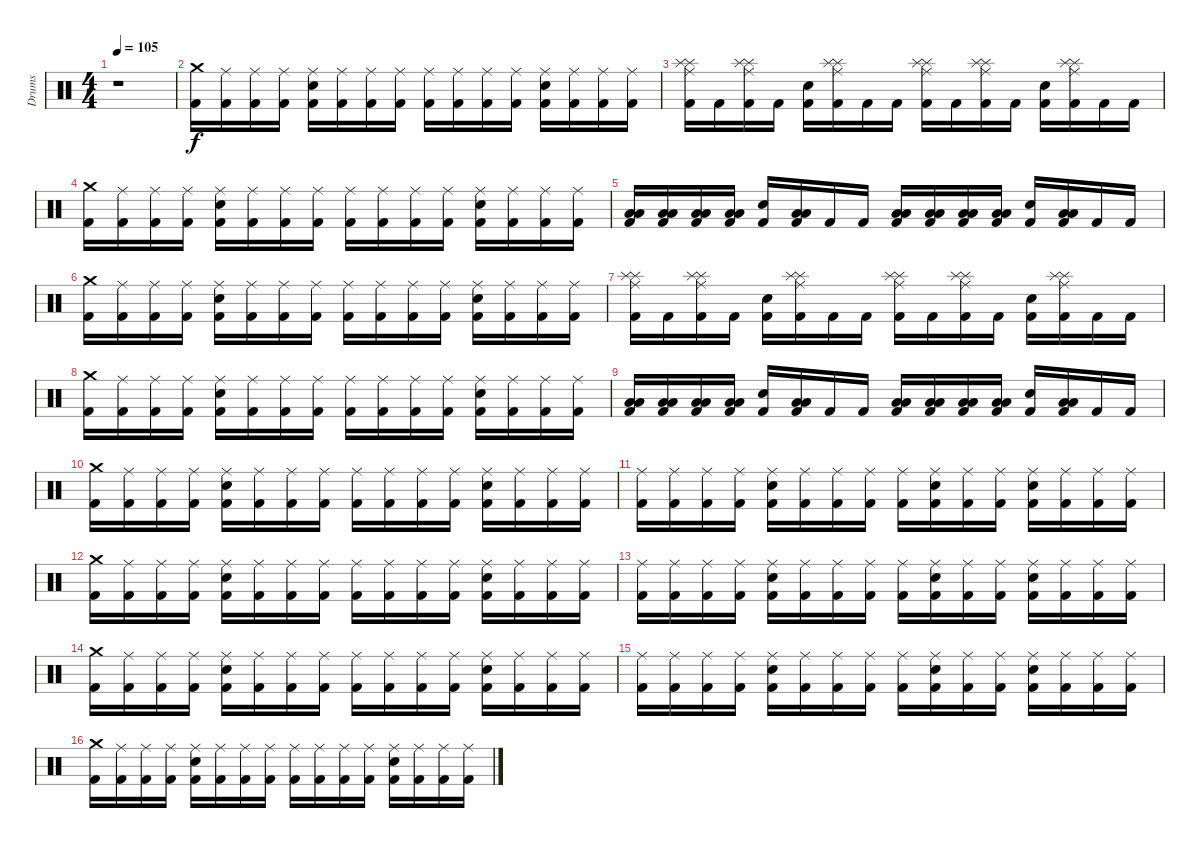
\track ("Drums" "Drums") {instrument percussion}
\staff {score}
\articulation defaults
\ts (4 4)
\tempo 105
\clef neutral
\ks c
r.1{dy f} |
("Crash medium (hit)" "Kick (hit) 2").16 ("Ride (middle)" "Kick (hit) 2").16 ("Ride (middle)" "Kick (hit) 2").16 ("Ride (middle)" "Kick (hit) 2").16 ("Ride (middle)" "Snare (hit) 2" "Kick (hit) 2").16 ("Ride (middle)" "Kick (hit) 2").16 ("Ride (middle)" "Kick (hit) 2").16 ("Ride (middle)" "Kick (hit) 2").16 ("Ride (middle)" "Kick (hit) 2").16 ("Ride (middle)" "Kick (hit) 2").16 ("Ride (middle)" "Kick (hit) 2").16 ("Ride (middle)" "Kick (hit) 2").16 ("Ride (middle)" "Snare (hit) 2" "Kick (hit) 2").16 ("Ride (middle)" "Kick (hit) 2").16 ("Ride (middle)" "Kick (hit) 2").16 ("Ride (middle)" "Kick (hit) 2").16 |
("Splash (hit)" "Ride (middle)" "Splash (hit)" "Kick (hit) 2").16 "Kick (hit) 2".16 ("Splash (hit)" "Ride (middle)" "Splash (hit)" "Kick (hit) 2").16 "Kick (hit) 2".16 ("Snare (hit) 2" "Kick (hit) 2").16 ("Splash (hit)" "Ride (middle)" "Splash (hit)" "Kick (hit) 2").16 "Kick (hit) 2".16 "Kick (hit) 2".16 ("Splash (hit)" "Ride (middle)" "Splash (hit)" "Kick (hit) 2").16 "Kick (hit) 2".16 ("Splash (hit)" "Ride (middle)" "Splash (hit)" "Kick (hit) 2").16 "Kick (hit) 2".16 ("Snare (hit) 2" "Kick (hit) 2").16 ("Splash (hit)" "Ride (middle)" "Splash (hit)" "Kick (hit) 2").16 "Kick (hit) 2".16 "Kick (hit) 2".16 |
("Crash medium (hit)" "Kick (hit) 2").16 ("Ride (middle)" "Kick (hit) 2").16 ("Ride (middle)" "Kick (hit) 2").16 ("Ride (middle)" "Kick (hit) 2").16 ("Ride (middle)" "Snare (hit) 2" "Kick (hit) 2").16 ("Ride (middle)" "Kick (hit) 2").16 ("Ride (middle)" "Kick (hit) 2").16 ("Ride (middle)" "Kick (hit) 2").16 ("Ride (middle)" "Kick (hit) 2").16 ("Ride (middle)" "Kick (hit) 2").16 ("Ride (middle)" "Kick (hit) 2").16 ("Ride (middle)" "Kick (hit) 2").16 ("Ride (middle)" "Snare (hit) 2" "Kick (hit) 2").16 ("Ride (middle)" "Kick (hit) 2").16 ("Ride (middle)" "Kick (hit) 2").16 ("Ride (middle)" "Kick (hit) 2").16 |
("Low Floor Tom (hit)" "Low Floor Tom (hit)" "Kick (hit) 2").16 ("Low Floor Tom (hit)" "Low Floor Tom (hit)" "Kick (hit) 2").16 ("Low Floor Tom (hit)" "Low Floor Tom (hit)" "Kick (hit) 2").16 ("Low Floor Tom (hit)" "Low Floor Tom (hit)" "Kick (hit) 2").16 ("Snare (hit) 2" "Kick (hit) 2").16 ("Low Floor Tom (hit)" "Low Floor Tom (hit)" "Kick (hit) 2").16 "Kick (hit) 2".16 "Kick (hit) 2".16 ("Low Floor Tom (hit)" "Low Floor Tom (hit)" "Kick (hit) 2").16 ("Low Floor Tom (hit)" "Low Floor Tom (hit)" "Kick (hit) 2").16 ("Low Floor Tom (hit)" "Low Floor Tom (hit)" "Kick (hit) 2").16 ("Low Floor Tom (hit)" "Low Floor Tom (hit)" "Kick (hit) 2").16 ("Snare (hit) 2" "Kick (hit) 2").16 ("Low Floor Tom (hit)" "Low Floor Tom (hit)" "Kick (hit) 2").16 "Kick (hit) 2".16 "Kick (hit) 2".16 |
("Crash medium (hit)" "Kick (hit) 2").16 ("Ride (middle)" "Kick (hit) 2").16 ("Ride (middle)" "Kick (hit) 2").16 ("Ride (middle)" "Kick (hit) 2").16 ("Ride (middle)" "Snare (hit) 2" "Kick (hit) 2").16 ("Ride (middle)" "Kick (hit) 2").16 ("Ride (middle)" "Kick (hit) 2").16 ("Ride (middle)" "Kick (hit) 2").16 ("Ride (middle)" "Kick (hit) 2").16 ("Ride (middle)" "Kick (hit) 2").16 ("Ride (middle)" "Kick (hit) 2").16 ("Ride (middle)" "Kick (hit) 2").16 ("Ride (middle)" "Snare (hit) 2" "Kick (hit) 2").16 ("Ride (middle)" "Kick (hit) 2").16 ("Ride (middle)" "Kick (hit) 2").16 ("Ride (middle)" "Kick (hit) 2").16 |
("Splash (hit)" "Ride (middle)" "Splash (hit)" "Kick (hit) 2").16 "Kick (hit) 2".16 ("Splash (hit)" "Ride (middle)" "Splash (hit)" "Kick (hit) 2").16 "Kick (hit) 2".16 ("Snare (hit) 2" "Kick (hit) 2").16 ("Splash (hit)" "Ride (middle)" "Splash (hit)" "Kick (hit) 2").16 "Kick (hit) 2".16 "Kick (hit) 2".16 ("Splash (hit)" "Ride (middle)" "Splash (hit)" "Kick (hit) 2").16 "Kick (hit) 2".16 ("Splash (hit)" "Ride (middle)" "Splash (hit)" "Kick (hit) 2").16 "Kick (hit) 2".16 ("Snare (hit) 2" "Kick (hit) 2").16 ("Splash (hit)" "Ride (middle)" "Splash (hit)" "Kick (hit) 2").16 "Kick (hit) 2".16 "Kick (hit) 2".16 |
("Crash medium (hit)" "Kick (hit) 2").16 ("Ride (middle)" "Kick (hit) 2").16 ("Ride (middle)" "Kick (hit) 2").16 ("Ride (middle)" "Kick (hit) 2").16 ("Ride (middle)" "Snare (hit) 2" "Kick (hit) 2").16 ("Ride (middle)" "Kick (hit) 2").16 ("Ride (middle)" "Kick (hit) 2").16 ("Ride (middle)" "Kick (hit) 2").16 ("Ride (middle)" "Kick (hit) 2").16 ("Ride (middle)" "Kick (hit) 2").16 ("Ride (middle)" "Kick (hit) 2").16 ("Ride (middle)" "Kick (hit) 2").16 ("Ride (middle)" "Snare (hit) 2" "Kick (hit) 2").16 ("Ride (middle)" "Kick (hit) 2").16 ("Ride (middle)" "Kick (hit) 2").16 ("Ride (middle)" "Kick (hit) 2").16 |
("Low Floor Tom (hit)" "Low Floor Tom (hit)" "Kick (hit) 2").16 ("Low Floor Tom (hit)" "Low Floor Tom (hit)" "Kick (hit) 2").16 ("Low Floor Tom (hit)" "Low Floor Tom (hit)" "Kick (hit) 2").16 ("Low Floor Tom (hit)" "Low Floor Tom (hit)" "Kick (hit) 2").16 ("Snare (hit) 2" "Kick (hit) 2").16 ("Low Floor Tom (hit)" "Low Floor Tom (hit)" "Kick (hit) 2").16 "Kick (hit) 2".16 "Kick (hit) 2".16 ("Low Floor Tom (hit)" "Low Floor Tom (hit)" "Kick (hit) 2").16 ("Low Floor Tom (hit)" "Low Floor Tom (hit)" "Kick (hit) 2").16 ("Low Floor Tom (hit)" "Low Floor Tom (hit)" "Kick (hit) 2").16 ("Low Floor Tom (hit)" "Low Floor Tom (hit)" "Kick (hit) 2").16 ("Snare (hit) 2" "Kick (hit) 2").16 ("Low Floor Tom (hit)" "Low Floor Tom (hit)" "Kick (hit) 2").16 "Kick (hit) 2".16 "Kick (hit) 2".16 |
("Crash medium (hit)" "Kick (hit) 2").16 ("Ride (middle)" "Kick (hit) 2").16 ("Ride (middle)" "Kick (hit) 2").16 ("Ride (middle)" "Kick (hit) 2").16 ("Ride (middle)" "Snare (hit) 2" "Kick (hit) 2").16 ("Ride (middle)" "Kick (hit) 2").16 ("Ride (middle)" "Kick (hit) 2").16 ("Ride (middle)" "Kick (hit) 2").16 ("Ride (middle)" "Kick (hit) 2").16 ("Ride (middle)" "Kick (hit) 2").16 ("Ride (middle)" "Kick (hit) 2").16 ("Ride (middle)" "Kick (hit) 2").16 ("Ride (middle)" "Snare (hit) 2" "Kick (hit) 2").16 ("Ride (middle)" "Kick (hit) 2").16 ("Ride (middle)" "Kick (hit) 2").16 ("Ride (middle)" "Kick (hit) 2").16 |
("Ride (middle)" "Kick (hit) 2").16 ("Ride (middle)" "Kick (hit) 2").16 ("Ride (middle)" "Kick (hit) 2").16 ("Ride (middle)" "Kick (hit) 2").16 ("Ride (middle)" "Snare (hit) 2" "Kick (hit) 2").16 ("Ride (middle)" "Kick (hit) 2").16 ("Ride (middle)" "Kick (hit) 2").16 ("Ride (middle)" "Kick (hit) 2").16 ("Ride (middle)" "Kick (hit) 2").16 ("Ride (middle)" "Snare (hit) 2" "Kick (hit) 2").16 ("Ride (middle)" "Kick (hit) 2").16 ("Ride (middle)" "Kick (hit) 2").16 ("Ride (middle)" "Snare (hit) 2" "Kick (hit) 2").16 ("Ride (middle)" "Kick (hit) 2").16 ("Ride (middle)" "Kick (hit) 2").16 ("Ride (middle)" "Kick (hit) 2").16 |
("Crash medium (hit)" "Kick (hit) 2").16 ("Ride (middle)" "Kick (hit) 2").16 ("Ride (middle)" "Kick (hit) 2").16 ("Ride (middle)" "Kick (hit) 2").16 ("Ride (middle)" "Snare (hit) 2" "Kick (hit) 2").16 ("Ride (middle)" "Kick (hit) 2").16 ("Ride (middle)" "Kick (hit) 2").16 ("Ride (middle)" "Kick (hit) 2").16 ("Ride (middle)" "Kick (hit) 2").16 ("Ride (middle)" "Kick (hit) 2").16 ("Ride (middle)" "Kick (hit) 2").16 ("Ride (middle)" "Kick (hit) 2").16 ("Ride (middle)" "Snare (hit) 2" "Kick (hit) 2").16 ("Ride (middle)" "Kick (hit) 2").16 ("Ride (middle)" "Kick (hit) 2").16 ("Ride (middle)" "Kick (hit) 2").16 |
("Ride (middle)" "Kick (hit) 2").16 ("Ride (middle)" "Kick (hit) 2").16 ("Ride (middle)" "Kick (hit) 2").16 ("Ride (middle)" "Kick (hit) 2").16 ("Ride (middle)" "Snare (hit) 2" "Kick (hit) 2").16 ("Ride (middle)" "Kick (hit) 2").16 ("Ride (middle)" "Kick (hit) 2").16 ("Ride (middle)" "Kick (hit) 2").16 ("Ride (middle)" "Kick (hit) 2").16 ("Ride (middle)" "Snare (hit) 2" "Kick (hit) 2").16 ("Ride (middle)" "Kick (hit) 2").16 ("Ride (middle)" "Kick (hit) 2").16 ("Ride (middle)" "Snare (hit) 2" "Kick (hit) 2").16 ("Ride (middle)" "Kick (hit) 2").16 ("Ride (middle)" "Kick (hit) 2").16 ("Ride (middle)" "Kick (hit) 2").16 |
("Crash medium (hit)" "Kick (hit) 2").16 ("Ride (middle)" "Kick (hit) 2").16 ("Ride (middle)" "Kick (hit) 2").16 ("Ride (middle)" "Kick (hit) 2").16 ("Ride (middle)" "Snare (hit) 2" "Kick (hit) 2").16 ("Ride (middle)" "Kick (hit) 2").16 ("Ride (middle)" "Kick (hit) 2").16 ("Ride (middle)" "Kick (hit) 2").16 ("Ride (middle)" "Kick (hit) 2").16 ("Ride (middle)" "Kick (hit) 2").16 ("Ride (middle)" "Kick (hit) 2").16 ("Ride (middle)" "Kick (hit) 2").16 ("Ride (middle)" "Snare (hit) 2" "Kick (hit) 2").16 ("Ride (middle)" "Kick (hit) 2").16 ("Ride (middle)" "Kick (hit) 2").16 ("Ride (middle)" "Kick (hit) 2").16 |
("Ride (middle)" "Kick (hit) 2").16 ("Ride (middle)" "Kick (hit) 2").16 ("Ride (middle)" "Kick (hit) 2").16 ("Ride (middle)" "Kick (hit) 2").16 ("Ride (middle)" "Snare (hit) 2" "Kick (hit) 2").16 ("Ride (middle)" "Kick (hit) 2").16 ("Ride (middle)" "Kick (hit) 2").16 ("Ride (middle)" "Kick (hit) 2").16 ("Ride (middle)" "Kick (hit) 2").16 ("Ride (middle)" "Snare (hit) 2" "Kick (hit) 2").16 ("Ride (middle)" "Kick (hit) 2").16 ("Ride (middle)" "Kick (hit) 2").16 ("Ride (middle)" "Snare (hit) 2" "Kick (hit) 2").16 ("Ride (middle)" "Kick (hit) 2").16 ("Ride (middle)" "Kick (hit) 2").16 ("Ride (middle)" "Kick (hit) 2").16 |
("Crash medium (hit)" "Kick (hit) 2").16 ("Ride (middle)" "Kick (hit) 2").16 ("Ride (middle)" "Kick (hit) 2").16 ("Ride (middle)" "Kick (hit) 2").16 ("Ride (middle)" "Snare (hit) 2" "Kick (hit) 2").16 ("Ride (middle)" "Kick (hit) 2").16 ("Ride (middle)" "Kick (hit) 2").16 ("Ride (middle)" "Kick (hit) 2").16 ("Ride (middle)" "Kick (hit) 2").16 ("Ride (middle)" "Kick (hit) 2").16 ("Ride (middle)" "Kick (hit) 2").16 ("Ride (middle)" "Kick (hit) 2").16 ("Ride (middle)" "Snare (hit) 2" "Kick (hit) 2").16 ("Ride (middle)" "Kick (hit) 2").16 ("Ride (middle)" "Kick (hit) 2").16 ("Ride (middle)" "Kick (hit) 2").16
